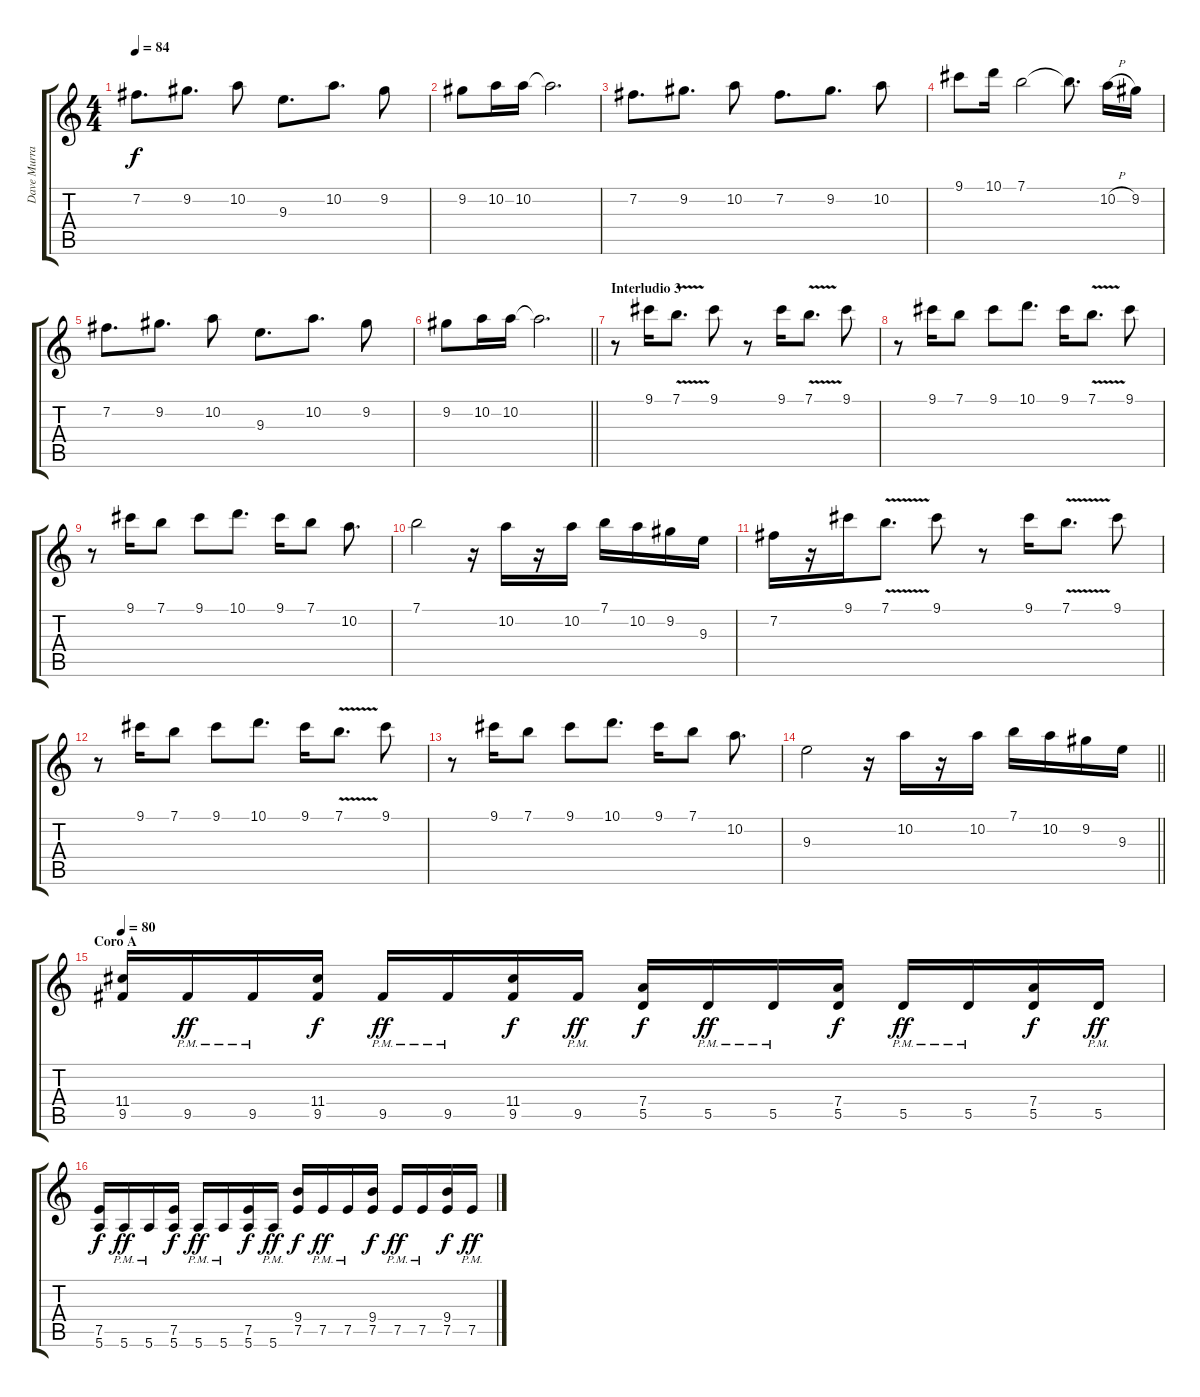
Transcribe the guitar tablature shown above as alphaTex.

\track ("Dave Murray" "Dave Murra") {instrument distortionguitar}
\staff {score tabs}
\tuning (E4 B3 G3 D3 A2 E2) {hide}
\ts (4 4)
\tempo 84
\clef g2
\ks c
7.2.8{d dy f} 9.2.8{d} 10.2.8 9.3.8{d} 10.2.8{d} 9.2.8 |
9.2.8 10.2.16 10.2.16 10.2{t}.2{d} |
7.2.8{d} 9.2.8{d} 10.2.8 7.2.8{d} 9.2.8{d} 10.2.8 |
9.1.8 10.1.16 7.1.2 7.1{t}.8{d} 10.2{h}.16 9.2.16 |
7.2.8{d} 9.2.8{d} 10.2.8 9.3.8{d} 10.2.8{d} 9.2.8 |
\barLineRight lightlight
9.2.8 10.2.16 10.2.16 10.2{t}.2{d} |
\section ("" "Interludio 3")
r.8 9.1.16 7.1{v}.8{d} 9.1.8 r.8 9.1.16 7.1{v}.8{d} 9.1.8 |
r.8 9.1.16 7.1.8 9.1.8 10.1.8{d} 9.1.16 7.1{v}.8{d} 9.1.8 |
r.8 9.1.16 7.1.8 9.1.8 10.1.8{d} 9.1.16 7.1.8 10.2.8{d} |
7.1.2 r.16 10.2.16 r.16 10.2.16 7.1.16 10.2.16 9.2.16 9.3.16 |
7.2.16 r.16 9.1.16 7.1{v}.8{d} 9.1.8 r.8 9.1.16 7.1{v}.8{d} 9.1.8 |
r.8 9.1.16 7.1.8 9.1.8 10.1.8{d} 9.1.16 7.1{v}.8{d} 9.1.8 |
r.8 9.1.16 7.1.8 9.1.8 10.1.8{d} 9.1.16 7.1.8 10.2.8{d} |
\barLineRight lightlight
9.3.2 r.16 10.2.16 r.16 10.2.16 7.1.16 10.2.16 9.2.16 9.3.16 |
\section ("" "Coro A")
\tempo 80
(11.4 9.5).16 9.5{pm}.16{dy ff} 9.5{pm}.16 (11.4 9.5).16{dy f} 9.5{pm}.16{dy ff} 9.5{pm}.16 (11.4 9.5).16{dy f} 9.5{pm}.16{dy ff} (7.4 5.5).16{dy f} 5.5{pm}.16{dy ff} 5.5{pm}.16 (7.4 5.5).16{dy f} 5.5{pm}.16{dy ff} 5.5{pm}.16 (7.4 5.5).16{dy f} 5.5{pm}.16{dy ff} |
(7.5 5.6).16{dy f} 5.6{pm}.16{dy ff} 5.6{pm}.16 (7.5 5.6).16{dy f} 5.6{pm}.16{dy ff} 5.6{pm}.16 (7.5 5.6).16{dy f} 5.6{pm}.16{dy ff} (9.4 7.5).16{dy f} 7.5{pm}.16{dy ff} 7.5{pm}.16 (9.4 7.5).16{dy f} 7.5{pm}.16{dy ff} 7.5{pm}.16 (9.4 7.5).16{dy f} 7.5{pm}.16{dy ff}
